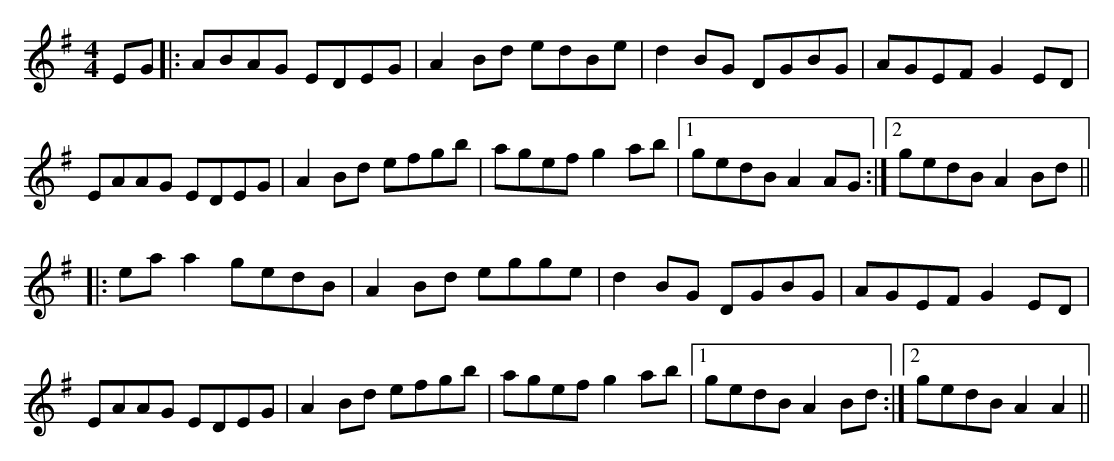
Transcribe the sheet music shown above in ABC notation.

X:1
M:4/4
K:Ador
EG|:ABAG EDEG|A2 Bd edBe|d2 BG DGBG|AGEF G2 ED|
EAAG EDEG|A2 Bd efgb|agef g2 ab|1 gedB A2 AG:|2 gedB A2 Bd||
|:ea a2 gedB|A2 Bd egge|d2 BG DGBG|AGEF G2 ED|
EAAG EDEG|A2 Bd efgb|agef g2 ab|1 gedB A2 Bd:|2 gedB A2 A2||
